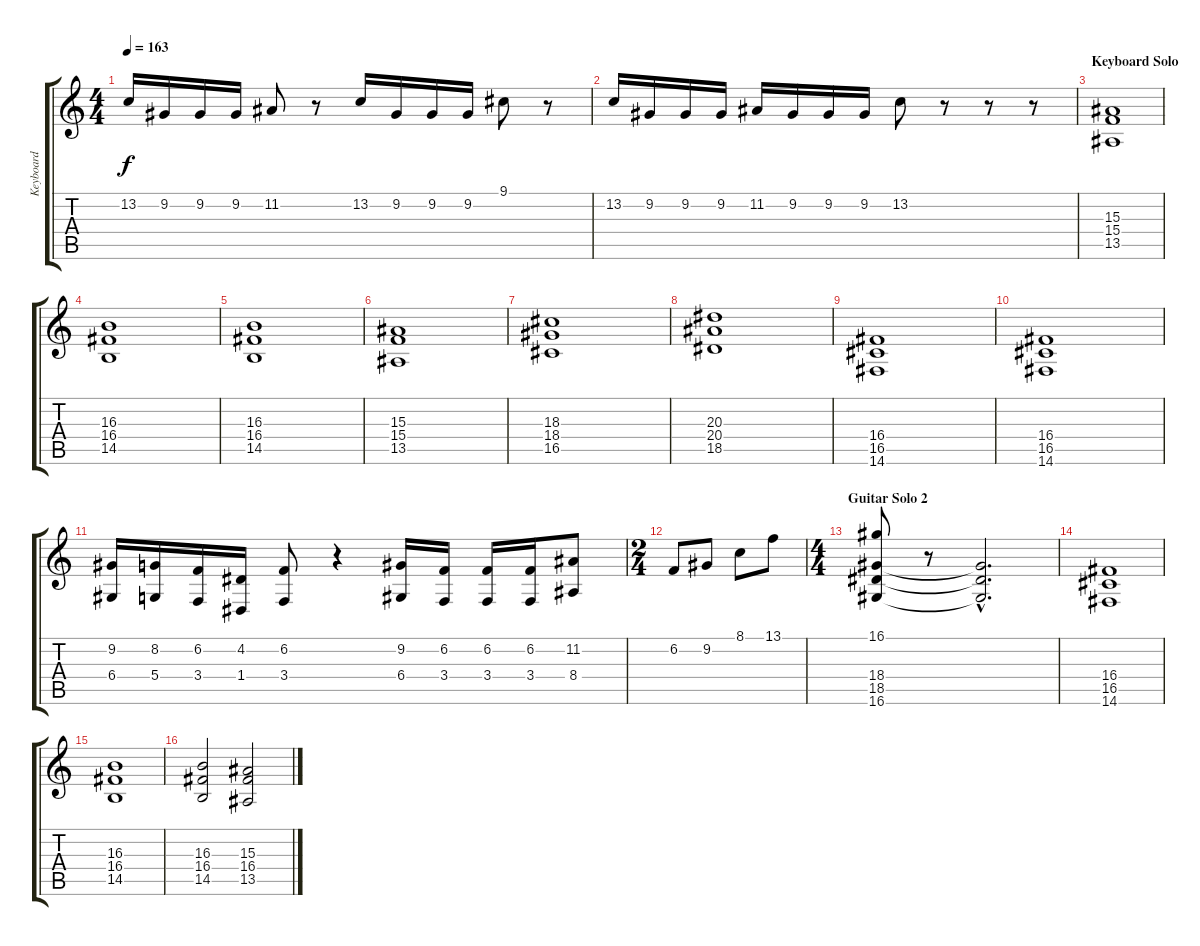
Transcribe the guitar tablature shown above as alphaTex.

\track ("Keyboard" "Keyboard") {instrument stringensemble1}
\staff {score tabs}
\tuning (E4 B3 G3 D3 A2 E2) {hide}
\ts (4 4)
\tempo 163
\clef g2
\ks c
13.2.16{dy f} 9.2.16 9.2.16 9.2.16 11.2.8 r.8 13.2.16 9.2.16 9.2.16 9.2.16 9.1.8 r.8 |
13.2.16 9.2.16 9.2.16 9.2.16 11.2.16 9.2.16 9.2.16 9.2.16 13.2.8 r.8 r.8 r.8 |
\section ("" "Keyboard Solo")
(15.3 15.4 13.5).1{volume 12 instrument stringensemble1} |
(16.3 16.4 14.5).1 |
(16.3 16.4 14.5).1 |
(15.3 15.4 13.5).1 |
(18.3 18.4 16.5).1 |
(20.3 20.4 18.5).1 |
(16.4 16.5 14.6).1 |
(16.4 16.5 14.6).1 |
(9.2 6.4).16{instrument harpsichord} (8.2 5.4).16 (6.2 3.4).16 (4.2 1.4).16 (6.2 3.4).8 r.4 (9.2 6.4).16 (6.2 3.4).16 (6.2 3.4).16 (6.2 3.4).16 (11.2 8.4).8 |
\ts (2 4)
6.2.8 9.2.8 8.1.8 13.1.8 |
\ts (4 4)
\section ("" "Guitar Solo 2")
(16.1 18.4 18.5 16.6).8{volume 12 instrument stringensemble1} r.8 (18.4{hac t} 18.5{hac t} 16.6{hac t}).2{d} |
(16.4 16.5 14.6).1 |
(16.3 16.4 14.5).1 |
(16.3 16.4 14.5).2 (15.3 16.4 13.5).2
